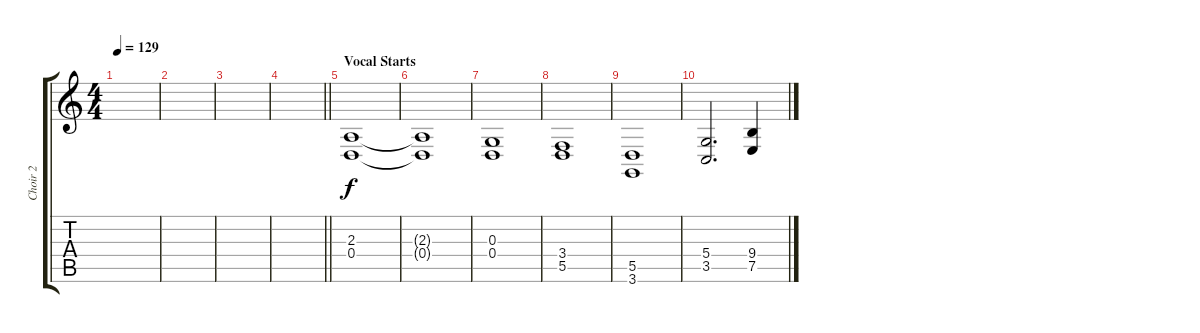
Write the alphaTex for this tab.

\track ("Choir 2" "Choir 2") {instrument choiraahs}
\staff {score tabs}
\tuning (E4 B3 G3 D3 A2 E2) {hide}
\ts (4 4)
\tempo 129
\clef g2
\ks c
|
|
|
\barLineRight lightlight
|
\section ("" "Vocal Starts")
(2.3 0.4).1 |
(2.3{t} 0.4{t}).1 |
(0.3 0.4).1 |
(3.4 5.5).1 |
(5.5 3.6).1 |
(5.4 3.5).2{d} (9.4 7.5).4
